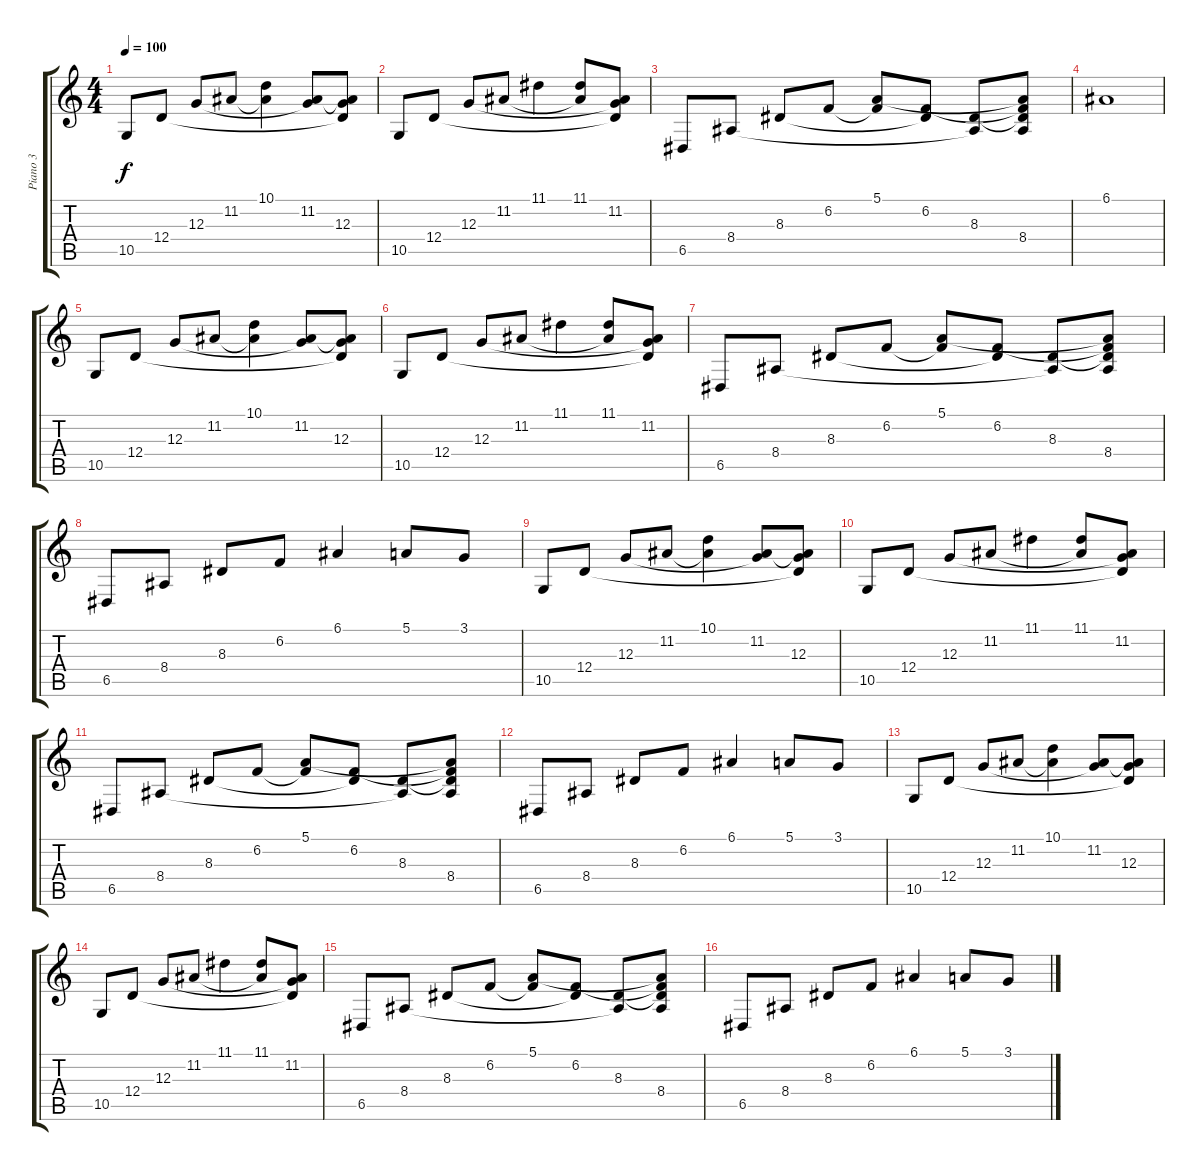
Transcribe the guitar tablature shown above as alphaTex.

\track ("Piano 3" "Piano 3") {instrument acousticgrandpiano}
\staff {score tabs}
\tuning (E4 B3 G3 D3 A2 E2) {hide}
\ts (4 4)
\tempo 100
\clef g2
\ks c
10.5.8{dy f} 12.4.8 12.3.8 11.2.8 (10.1 11.2{t}).4 (11.2 12.3{t}).8 (11.2{t} 12.3 12.4{t}).8 |
10.5.8 12.4.8 12.3.8 11.2.8 11.1.4 (11.1 11.2{t}).8 (11.2 12.3{t} 12.4{t}).8 |
6.5.8 8.4.8 8.3.8 6.2.8 (5.1 6.2{t}).8 (6.2 8.3{t}).8 (8.3 8.4{t}).8 (5.1{t} 6.2{t} 8.3{t} 8.4).8 |
6.1.1 |
10.5.8 12.4.8 12.3.8 11.2.8 (10.1 11.2{t}).4 (11.2 12.3{t}).8 (11.2{t} 12.3 12.4{t}).8 |
10.5.8 12.4.8 12.3.8 11.2.8 11.1.4 (11.1 11.2{t}).8 (11.2 12.3{t} 12.4{t}).8 |
6.5.8 8.4.8 8.3.8 6.2.8 (5.1 6.2{t}).8 (6.2 8.3{t}).8 (8.3 8.4{t}).8 (5.1{t} 6.2{t} 8.3{t} 8.4).8 |
6.5.8 8.4.8 8.3.8 6.2.8 6.1.4 5.1.8 3.1.8 |
10.5.8 12.4.8 12.3.8 11.2.8 (10.1 11.2{t}).4 (11.2 12.3{t}).8 (11.2{t} 12.3 12.4{t}).8 |
10.5.8 12.4.8 12.3.8 11.2.8 11.1.4 (11.1 11.2{t}).8 (11.2 12.3{t} 12.4{t}).8 |
6.5.8 8.4.8 8.3.8 6.2.8 (5.1 6.2{t}).8 (6.2 8.3{t}).8 (8.3 8.4{t}).8 (5.1{t} 6.2{t} 8.3{t} 8.4).8 |
6.5.8 8.4.8 8.3.8 6.2.8 6.1.4 5.1.8 3.1.8 |
10.5.8 12.4.8 12.3.8 11.2.8 (10.1 11.2{t}).4 (11.2 12.3{t}).8 (11.2{t} 12.3 12.4{t}).8 |
10.5.8 12.4.8 12.3.8 11.2.8 11.1.4 (11.1 11.2{t}).8 (11.2 12.3{t} 12.4{t}).8 |
6.5.8 8.4.8 8.3.8 6.2.8 (5.1 6.2{t}).8 (6.2 8.3{t}).8 (8.3 8.4{t}).8 (5.1{t} 6.2{t} 8.3{t} 8.4).8 |
6.5.8 8.4.8 8.3.8 6.2.8 6.1.4 5.1.8 3.1.8
